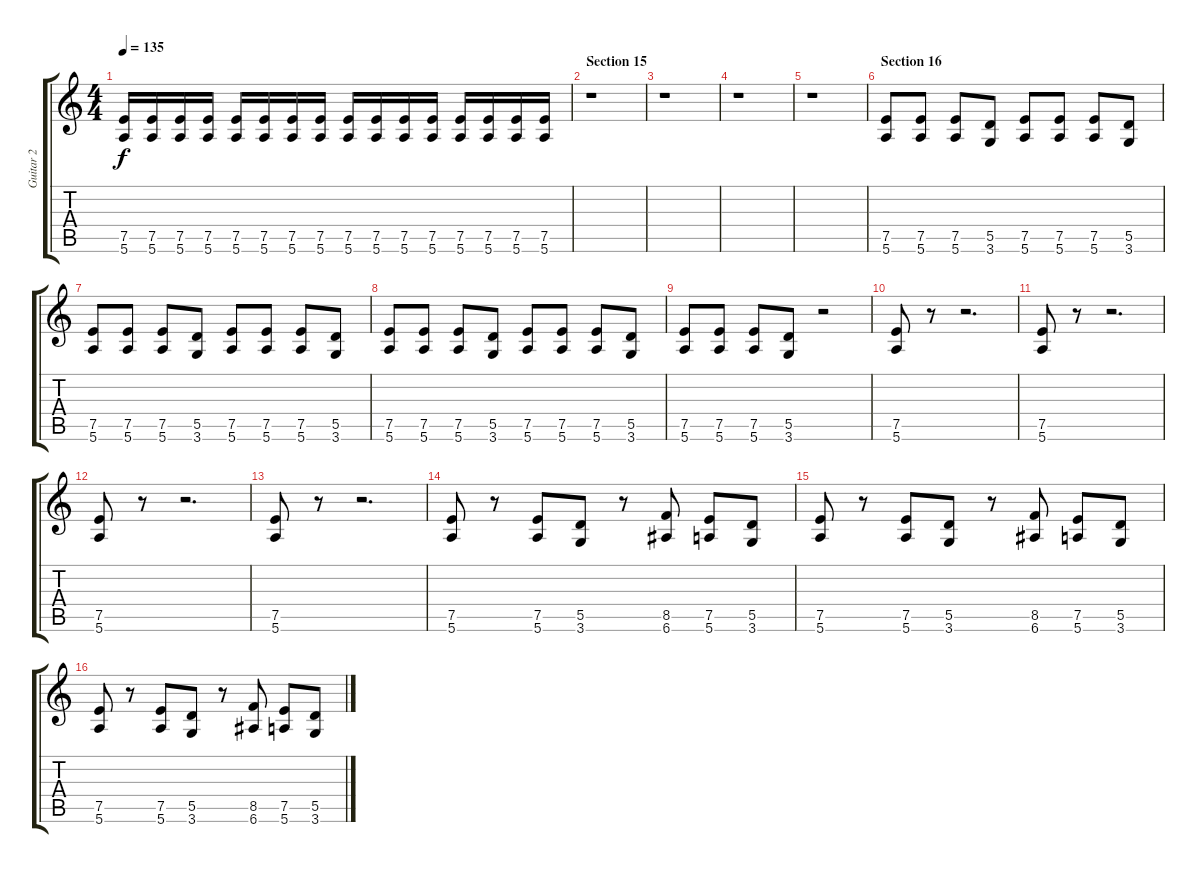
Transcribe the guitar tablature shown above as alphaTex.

\track ("Guitar 2" "Guitar 2") {instrument distortionguitar}
\staff {score tabs}
\tuning (E4 B3 G3 D3 A2 E2) {hide}
\ts (4 4)
\tempo 135
\clef g2
\ks c
(7.5 5.6).16{dy f} (7.5 5.6).16 (7.5 5.6).16 (7.5 5.6).16 (7.5 5.6).16 (7.5 5.6).16 (7.5 5.6).16 (7.5 5.6).16 (7.5 5.6).16 (7.5 5.6).16 (7.5 5.6).16 (7.5 5.6).16 (7.5 5.6).16 (7.5 5.6).16 (7.5 5.6).16 (7.5 5.6).16 |
\section ("" "Section 15")
r.1 |
r.1 |
r.1 |
r.1 |
\section ("" "Section 16")
(7.5 5.6).8 (7.5 5.6).8 (7.5 5.6).8 (5.5 3.6).8 (7.5 5.6).8 (7.5 5.6).8 (7.5 5.6).8 (5.5 3.6).8 |
(7.5 5.6).8 (7.5 5.6).8 (7.5 5.6).8 (5.5 3.6).8 (7.5 5.6).8 (7.5 5.6).8 (7.5 5.6).8 (5.5 3.6).8 |
(7.5 5.6).8 (7.5 5.6).8 (7.5 5.6).8 (5.5 3.6).8 (7.5 5.6).8 (7.5 5.6).8 (7.5 5.6).8 (5.5 3.6).8 |
(7.5 5.6).8 (7.5 5.6).8 (7.5 5.6).8 (5.5 3.6).8 r.2 |
(7.5 5.6).8 r.8 r.2{d} |
(7.5 5.6).8 r.8 r.2{d} |
(7.5 5.6).8 r.8 r.2{d} |
(7.5 5.6).8 r.8 r.2{d} |
(7.5 5.6).8 r.8 (7.5 5.6).8 (5.5 3.6).8 r.8 (8.5 6.6).8 (7.5 5.6).8 (5.5 3.6).8 |
(7.5 5.6).8 r.8 (7.5 5.6).8 (5.5 3.6).8 r.8 (8.5 6.6).8 (7.5 5.6).8 (5.5 3.6).8 |
(7.5 5.6).8 r.8 (7.5 5.6).8 (5.5 3.6).8 r.8 (8.5 6.6).8 (7.5 5.6).8 (5.5 3.6).8
